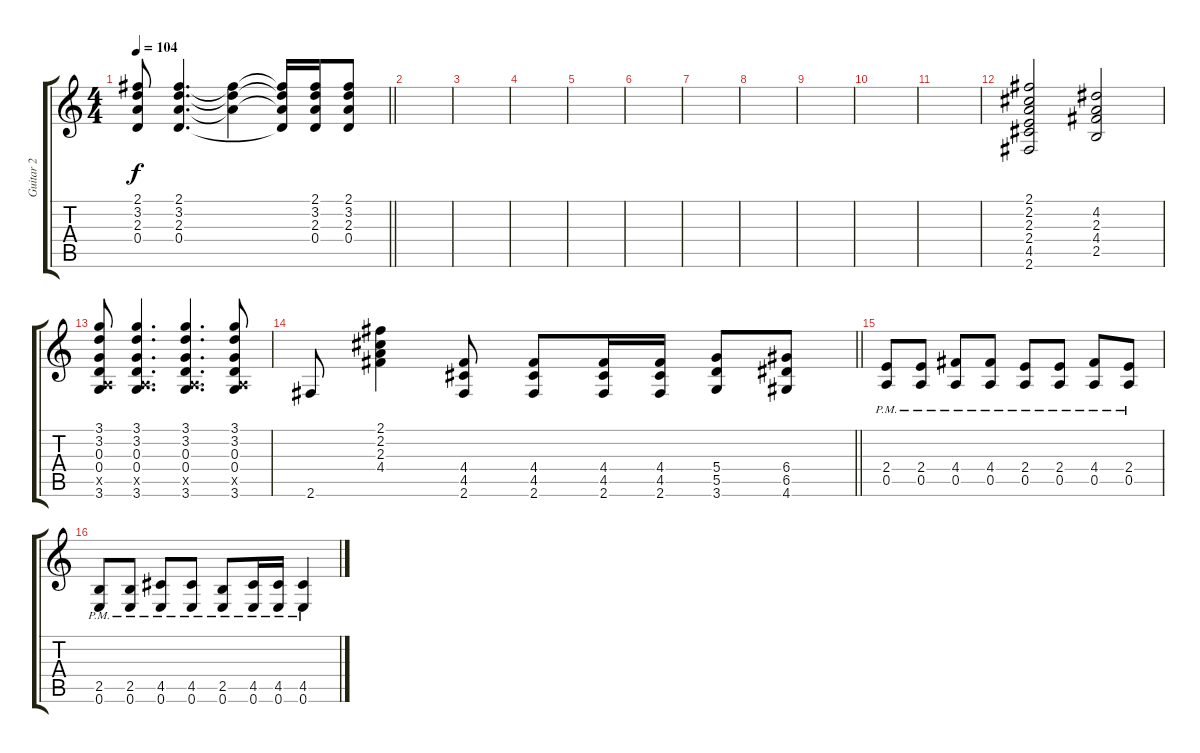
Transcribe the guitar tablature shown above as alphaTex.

\track ("Guitar 2" "Guitar 2") {instrument distortionguitar}
\staff {score tabs}
\tuning (E4 B3 G3 D3 A2 E2) {hide}
\ts (4 4)
\tempo 104
\clef g2
\barLineRight lightlight
\ks c
(2.1{t} 3.2{t} 2.3{t} 0.4{t}).8{dy f} (2.1 3.2 2.3 0.4).4{d} (2.1{t} 3.2{t} 2.3{t}).4 (2.1{t} 3.2{t} 2.3{t} 0.4{t}).16 (2.1 3.2 2.3 0.4).16 (2.1 3.2 2.3 0.4).8 |
|
|
|
|
|
|
|
|
|
|
(2.1 2.2 2.3 2.4 4.5 2.6).2 (4.2 2.3 4.4 2.5).2 |
(3.1 3.2 0.3 0.4 0.5{x} 3.6).8 (3.1 3.2 0.3 0.4 0.5{x} 3.6).4{d} (3.1 3.2 0.3 0.4 0.5{x} 3.6).4{d} (3.1 3.2 0.3 0.4 0.5{x} 3.6).8 |
\barLineRight lightlight
2.6.8 (2.1 2.2 2.3 4.4).4 (4.4 4.5 2.6).8 (4.4 4.5 2.6).8 (4.4 4.5 2.6).16 (4.4 4.5 2.6).16 (5.4 5.5 3.6).8 (6.4 6.5 4.6).8 |
(2.4{pm} 0.5{pm}).8 (2.4{pm} 0.5{pm}).8 (4.4{pm} 0.5{pm}).8 (4.4{pm} 0.5{pm}).8 (2.4{pm} 0.5{pm}).8 (2.4{pm} 0.5{pm}).8 (4.4{pm} 0.5{pm}).8 (2.4{pm} 0.5{pm}).8 |
(2.5{pm} 0.6{pm}).8 (2.5{pm} 0.6{pm}).8 (4.5{pm} 0.6{pm}).8 (4.5{pm} 0.6{pm}).8 (2.5{pm} 0.6{pm}).8 (4.5{pm} 0.6{pm}).16 (4.5{pm} 0.6{pm}).16 (4.5{pm} 0.6{pm}).4
